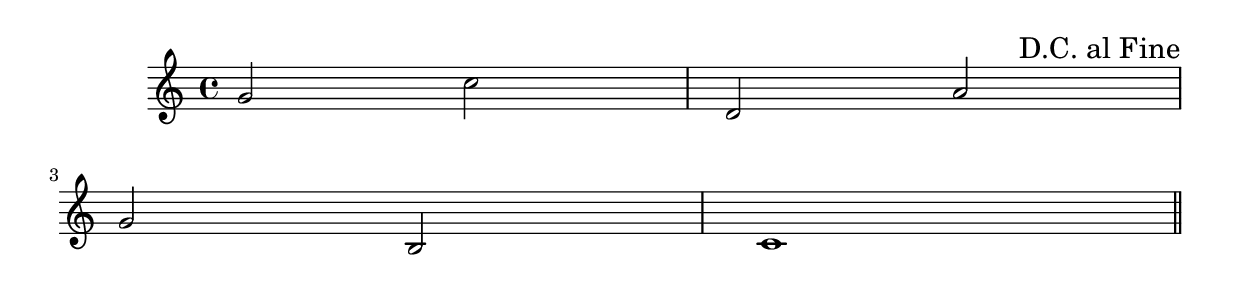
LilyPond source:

%% DO NOT EDIT this file manually; it is automatically
%% generated from LSR http://lsr.dsi.unimi.it
%% Make any changes in LSR itself, or in Documentation/snippets/new/ ,
%% and then run scripts/auxiliar/makelsr.py
%%
%% This file is in the public domain.
\version "2.17.6"

\header {
  lsrtags = "text"

  texidoc = "
Marks can be printed at the end of the current line, instead of the
beginning of the following line.  In such cases, it might be preferable
to align the right end of the mark with the bar line.

"
  doctitle = "Printing marks at the end of a line"
} % begin verbatim


\relative c'' {
  g2 c
  d,2 a'
  \once \override Score.RehearsalMark.break-visibility = #end-of-line-visible
  \once \override Score.RehearsalMark.self-alignment-X = #RIGHT
  \mark "D.C. al Fine"
  \break
  g2 b,
  c1 \bar "||"
}
